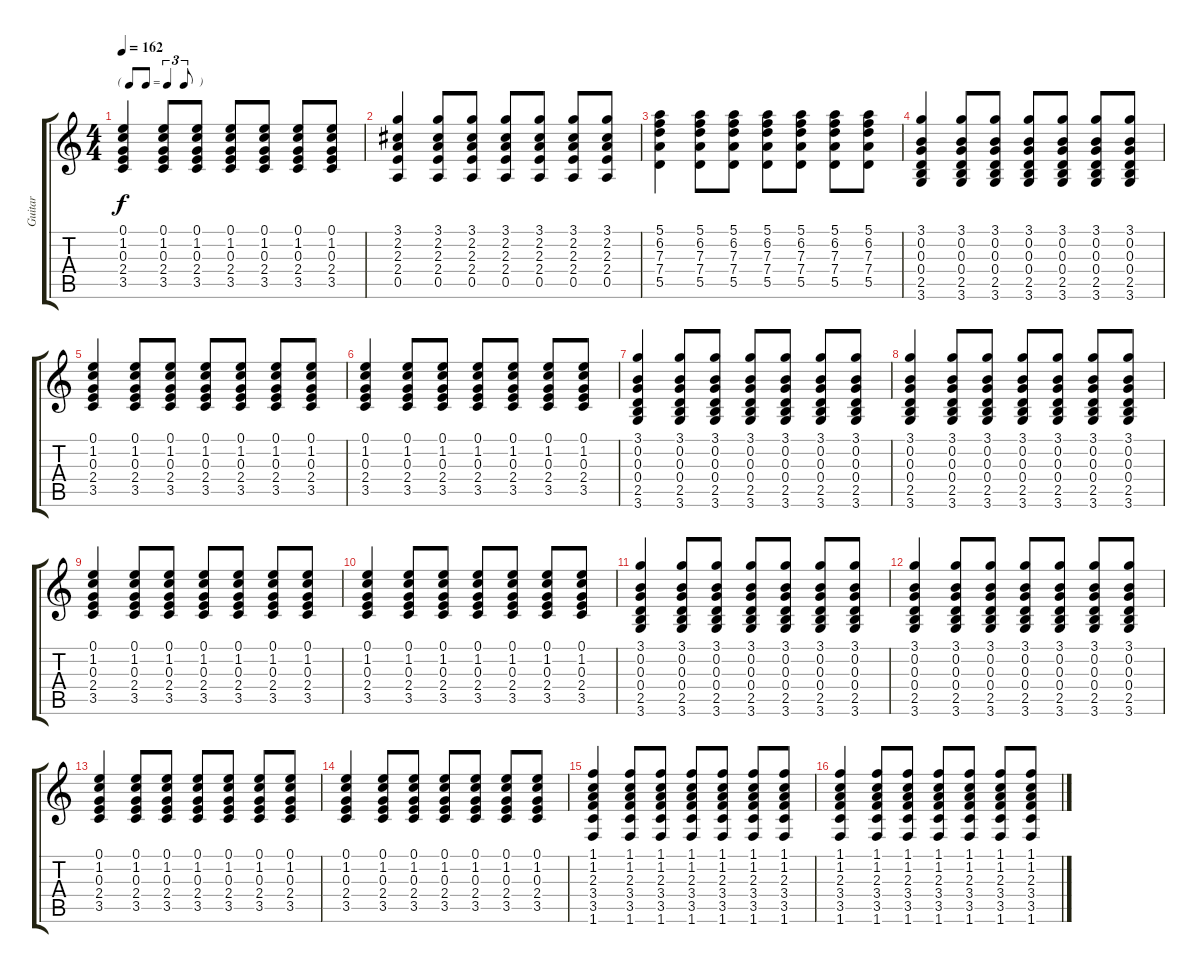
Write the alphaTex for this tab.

\track ("Guitar" "Guitar") {instrument acousticguitarsteel}
\staff {score tabs}
\tuning (E4 B3 G3 D3 A2 E2) {hide}
\ts (4 4)
\tf triplet8th
\tempo 162
\clef g2
\ks c
(0.1 1.2 0.3 2.4 3.5).4{dy f} (0.1 1.2 0.3 2.4 3.5).8 (0.1 1.2 0.3 2.4 3.5).8 (0.1 1.2 0.3 2.4 3.5).8 (0.1 1.2 0.3 2.4 3.5).8 (0.1 1.2 0.3 2.4 3.5).8 (0.1 1.2 0.3 2.4 3.5).8 |
(3.1 2.2 2.3 2.4 0.5).4 (3.1 2.2 2.3 2.4 0.5).8 (3.1 2.2 2.3 2.4 0.5).8 (3.1 2.2 2.3 2.4 0.5).8 (3.1 2.2 2.3 2.4 0.5).8 (3.1 2.2 2.3 2.4 0.5).8 (3.1 2.2 2.3 2.4 0.5).8 |
(5.1 6.2 7.3 7.4 5.5).4 (5.1 6.2 7.3 7.4 5.5).8 (5.1 6.2 7.3 7.4 5.5).8 (5.1 6.2 7.3 7.4 5.5).8 (5.1 6.2 7.3 7.4 5.5).8 (5.1 6.2 7.3 7.4 5.5).8 (5.1 6.2 7.3 7.4 5.5).8 |
(3.1 0.2 0.3 0.4 2.5 3.6).4 (3.1 0.2 0.3 0.4 2.5 3.6).8 (3.1 0.2 0.3 0.4 2.5 3.6).8 (3.1 0.2 0.3 0.4 2.5 3.6).8 (3.1 0.2 0.3 0.4 2.5 3.6).8 (3.1 0.2 0.3 0.4 2.5 3.6).8 (3.1 0.2 0.3 0.4 2.5 3.6).8 |
(0.1 1.2 0.3 2.4 3.5).4 (0.1 1.2 0.3 2.4 3.5).8 (0.1 1.2 0.3 2.4 3.5).8 (0.1 1.2 0.3 2.4 3.5).8 (0.1 1.2 0.3 2.4 3.5).8 (0.1 1.2 0.3 2.4 3.5).8 (0.1 1.2 0.3 2.4 3.5).8 |
(0.1 1.2 0.3 2.4 3.5).4 (0.1 1.2 0.3 2.4 3.5).8 (0.1 1.2 0.3 2.4 3.5).8 (0.1 1.2 0.3 2.4 3.5).8 (0.1 1.2 0.3 2.4 3.5).8 (0.1 1.2 0.3 2.4 3.5).8 (0.1 1.2 0.3 2.4 3.5).8 |
(3.1 0.2 0.3 0.4 2.5 3.6).4 (3.1 0.2 0.3 0.4 2.5 3.6).8 (3.1 0.2 0.3 0.4 2.5 3.6).8 (3.1 0.2 0.3 0.4 2.5 3.6).8 (3.1 0.2 0.3 0.4 2.5 3.6).8 (3.1 0.2 0.3 0.4 2.5 3.6).8 (3.1 0.2 0.3 0.4 2.5 3.6).8 |
(3.1 0.2 0.3 0.4 2.5 3.6).4 (3.1 0.2 0.3 0.4 2.5 3.6).8 (3.1 0.2 0.3 0.4 2.5 3.6).8 (3.1 0.2 0.3 0.4 2.5 3.6).8 (3.1 0.2 0.3 0.4 2.5 3.6).8 (3.1 0.2 0.3 0.4 2.5 3.6).8 (3.1 0.2 0.3 0.4 2.5 3.6).8 |
(0.1 1.2 0.3 2.4 3.5).4 (0.1 1.2 0.3 2.4 3.5).8 (0.1 1.2 0.3 2.4 3.5).8 (0.1 1.2 0.3 2.4 3.5).8 (0.1 1.2 0.3 2.4 3.5).8 (0.1 1.2 0.3 2.4 3.5).8 (0.1 1.2 0.3 2.4 3.5).8 |
(0.1 1.2 0.3 2.4 3.5).4 (0.1 1.2 0.3 2.4 3.5).8 (0.1 1.2 0.3 2.4 3.5).8 (0.1 1.2 0.3 2.4 3.5).8 (0.1 1.2 0.3 2.4 3.5).8 (0.1 1.2 0.3 2.4 3.5).8 (0.1 1.2 0.3 2.4 3.5).8 |
(3.1 0.2 0.3 0.4 2.5 3.6).4 (3.1 0.2 0.3 0.4 2.5 3.6).8 (3.1 0.2 0.3 0.4 2.5 3.6).8 (3.1 0.2 0.3 0.4 2.5 3.6).8 (3.1 0.2 0.3 0.4 2.5 3.6).8 (3.1 0.2 0.3 0.4 2.5 3.6).8 (3.1 0.2 0.3 0.4 2.5 3.6).8 |
(3.1 0.2 0.3 0.4 2.5 3.6).4 (3.1 0.2 0.3 0.4 2.5 3.6).8 (3.1 0.2 0.3 0.4 2.5 3.6).8 (3.1 0.2 0.3 0.4 2.5 3.6).8 (3.1 0.2 0.3 0.4 2.5 3.6).8 (3.1 0.2 0.3 0.4 2.5 3.6).8 (3.1 0.2 0.3 0.4 2.5 3.6).8 |
(0.1 1.2 0.3 2.4 3.5).4 (0.1 1.2 0.3 2.4 3.5).8 (0.1 1.2 0.3 2.4 3.5).8 (0.1 1.2 0.3 2.4 3.5).8 (0.1 1.2 0.3 2.4 3.5).8 (0.1 1.2 0.3 2.4 3.5).8 (0.1 1.2 0.3 2.4 3.5).8 |
(0.1 1.2 0.3 2.4 3.5).4 (0.1 1.2 0.3 2.4 3.5).8 (0.1 1.2 0.3 2.4 3.5).8 (0.1 1.2 0.3 2.4 3.5).8 (0.1 1.2 0.3 2.4 3.5).8 (0.1 1.2 0.3 2.4 3.5).8 (0.1 1.2 0.3 2.4 3.5).8 |
(1.1 1.2 2.3 3.4 3.5 1.6).4 (1.1 1.2 2.3 3.4 3.5 1.6).8 (1.1 1.2 2.3 3.4 3.5 1.6).8 (1.1 1.2 2.3 3.4 3.5 1.6).8 (1.1 1.2 2.3 3.4 3.5 1.6).8 (1.1 1.2 2.3 3.4 3.5 1.6).8 (1.1 1.2 2.3 3.4 3.5 1.6).8 |
(1.1 1.2 2.3 3.4 3.5 1.6).4 (1.1 1.2 2.3 3.4 3.5 1.6).8 (1.1 1.2 2.3 3.4 3.5 1.6).8 (1.1 1.2 2.3 3.4 3.5 1.6).8 (1.1 1.2 2.3 3.4 3.5 1.6).8 (1.1 1.2 2.3 3.4 3.5 1.6).8 (1.1 1.2 2.3 3.4 3.5 1.6).8
